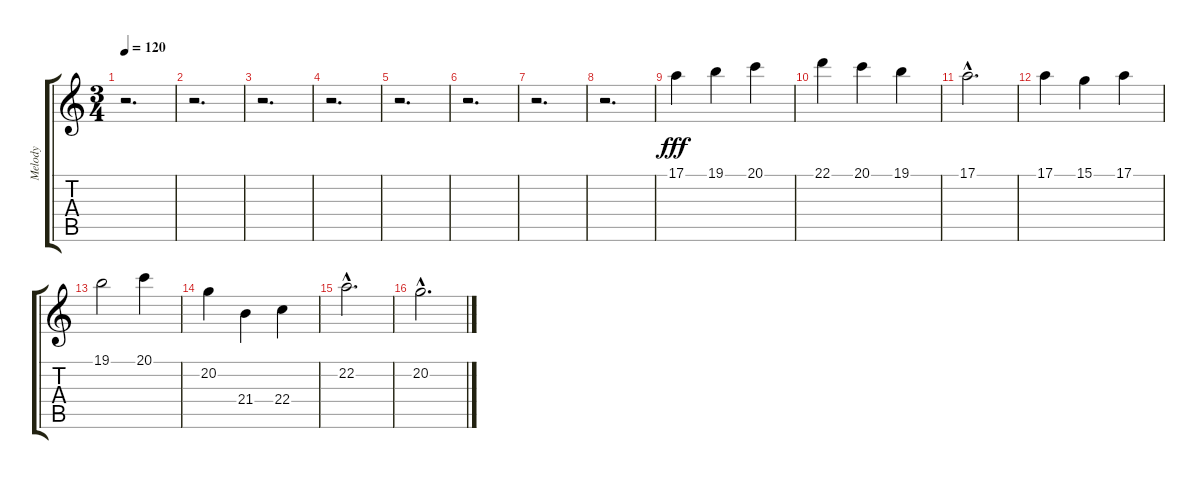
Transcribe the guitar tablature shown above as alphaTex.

\track ("Melody" "Melody") {instrument ocarina}
\staff {score tabs}
\tuning (E4 B3 G3 D3 A2 E2) {hide}
\ts (3 4)
\tempo 120
\clef g2
\ks c
r.2{d dy f} |
r.2{d} |
r.2{d} |
r.2{d} |
r.2{d} |
r.2{d} |
r.2{d} |
r.2{d} |
17.1.4{dy fff} 19.1.4 20.1.4 |
22.1.4 20.1.4 19.1.4 |
17.1{hac}.2{d} |
17.1.4 15.1.4 17.1.4 |
19.1.2 20.1.4 |
20.2.4 21.4.4 22.4.4 |
22.2{hac}.2{d} |
20.2{hac}.2{d}
